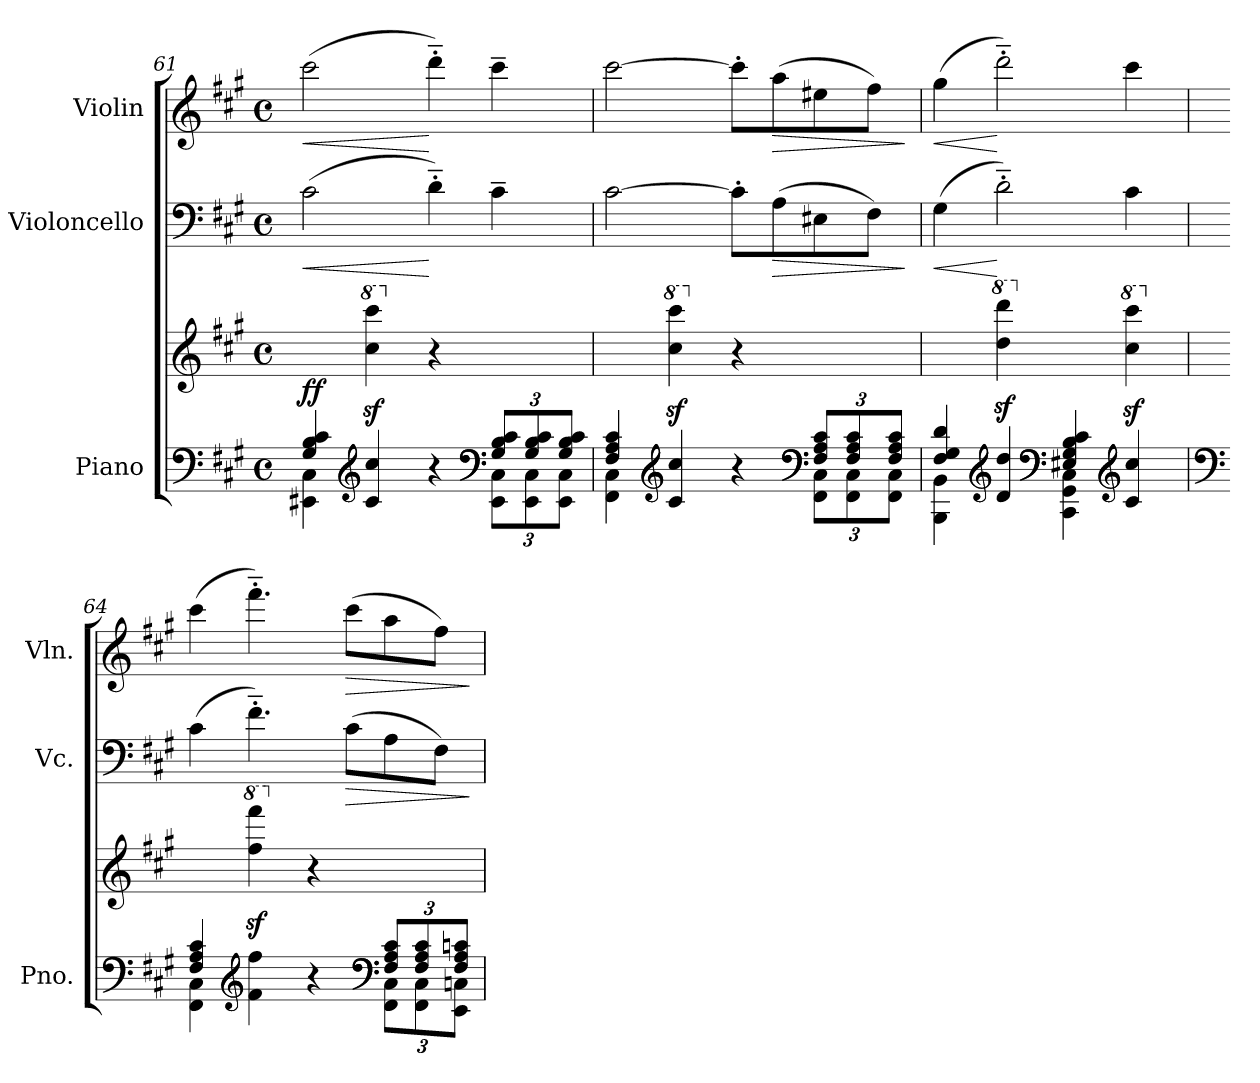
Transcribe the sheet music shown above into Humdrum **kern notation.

**kern	**kern	**dynam	**kern	**dynam	**kern	**dynam
*part3	*part3	*part3	*part2	*part2	*part1	*part1
*staff4	*staff3	*staff3/4	*staff2	*staff2	*staff1	*staff1
*I"Piano	*	*	*I"Violoncello	*	*I"Violin	*
*I'Pno.	*	*	*I'Vc.	*	*I'Vln.	*
*clefF4	*clefG2	*	*clefF4	*	*clefG2	*
*k[f#c#g#]	*k[f#c#g#]	*	*k[f#c#g#]	*	*k[f#c#g#]	*
*M4/4	*M4/4	*	*M4/4	*	*M4/4	*
*met(c)	*met(c)	*	*met(c)	*	*met(c)	*
=61	=61	=61	=61	=61	=61	=61
*^	*	*	*	*	*	*
!	!	!	!LO:DY:b	!	!LO:HP:b	!	!LO:HP:b
4G#/ 4B/ 4c#/	4EE#X\ 4C#\	4ryy	ff	(2c#\	<	(2ccc#\	<
*clefG2	*	*	*	*	*	*	*
*	*	*8va	*	*	*	*	*
2ryy	4c#/ 4cc#/	4ccc#\z< 4cccc#\z<	.	.	.	.	.
*	*	*X8va	*	*	*	*	*
.	4r	4r	.	4d'~\)	[	4ddd'~\)	[
*clefF4	*	*	*	*	*	*	*
*Xbrackettup	*	*	*	*	*	*	*
12G#/ 12B/ 12c#/L	12EE#\ 12C#\L	4ryy	.	4c#~\	.	4ccc#~\	.
12G#/ 12B/ 12c#/	12EE#\ 12C#\	.	.	.	.	.	.
12G#/ 12B/ 12c#/J	12EE#\ 12C#\J	.	.	.	.	.	.
=62	=62	=62	=62	=62	=62	=62	=62
4F#/ 4A/ 4c#/	4FF#\ 4C#\	4ryy	.	[2c#\	.	[2ccc#\	.
*clefG2	*	*	*	*	*	*	*
*	*	*8va	*	*	*	*	*
2ryy	4c#/ 4cc#/	4ccc#\z< 4cccc#\z<	.	.	.	.	.
*	*	*X8va	*	*	*	*	*
.	4r	4r	.	8c#'\L]	.	8ccc#'\L]	.
!	!	!	!	!	!LO:HP:b	!	!LO:HP:b
.	.	.	.	(8A\	>	(8aa\	>
*clefF4	*	*	*	*	*	*	*
12F#/ 12A/ 12c#/L	12FF#\ 12C#\L	4ryy	.	8E#X\	.	8ee#X\	.
12F#/ 12A/ 12c#/	12FF#\ 12C#\	.	.	.	.	.	.
.	.	.	.	8F#\J)	.	8ff#\J)	.
12F#/ 12A/ 12c#/J	12FF#\ 12C#\J	.	.	.	.	.	.
*v	*v	*	*	*	*	*	*
.	.	.	.	]	.	]
!!LO:LB:g=z
=63	=63	=63	=63	=63	=63	=63
*^	*	*	*	*	*	*
!	!	!	!	!	!LO:HP:b	!	!LO:HP:b
4F#/ 4G#/ 4d/	4BBB\ 4BB\	4ryy	.	(4G#\	<	(4gg#\	<
*clefG2	*	*	*	*	*	*	*
*	*	*8va	*	*	*	*	*
4ryy	4d/ 4dd/	4ddd\z< 4dddd\z<	.	2d'~\)	[	2ddd'~\)	[
*clefF4	*	*	*	*	*	*	*
*	*	*X8va	*	*	*	*	*
4E#X/ 4G#/ 4B/ 4c#/	4CC#\ 4GG#\ 4C#\	4ryy	.	.	.	.	.
*clefG2	*	*	*	*	*	*	*
*	*	*8va	*	*	*	*	*
4ryy	4c#/ 4cc#/	4ccc#\z< 4cccc#\z<	.	4c#\	.	4ccc#\	.
=64	=64	=64	=64	=64	=64	=64	=64
*clefF4	*	*	*	*	*	*	*
*	*	*X8va	*	*	*	*	*
4F#/ 4A/ 4c#/	4FF#\ 4C#\	4ryy	.	(4c#\	.	(4ccc#\	.
*clefG2	*	*	*	*	*	*	*
*	*	*8va	*	*	*	*	*
2ryy	4f#\ 4ff#\	4fff#\z< 4ffff#\z<	.	4.f#'~\)	.	4.fff#'~\)	.
*	*	*X8va	*	*	*	*	*
.	4r	4r	.	.	.	.	.
!	!	!	!	!	!LO:HP:b	!	!LO:HP:b
.	.	.	.	(8c#\L	>	(8ccc#\L	>
*clefF4	*	*	*	*	*	*	*
12F#/ 12A/ 12c#/L	12FF#\ 12C#\L	4ryy	.	8A\	.	8aa\	.
12F#/ 12A/ 12c#/	12FF#\ 12C#\	.	.	.	.	.	.
.	.	.	.	8F#\J)	.	8ff#\J)	.
12F#/ 12A/ 12cn/J	12EE\ 12Cn\J	.	.	.	.	.	.
*v	*v	*	*	*	*	*	*
.	.	.	.	]	.	]
=	=	=	=	=	=	=
*-	*-	*-	*-	*-	*-	*-
